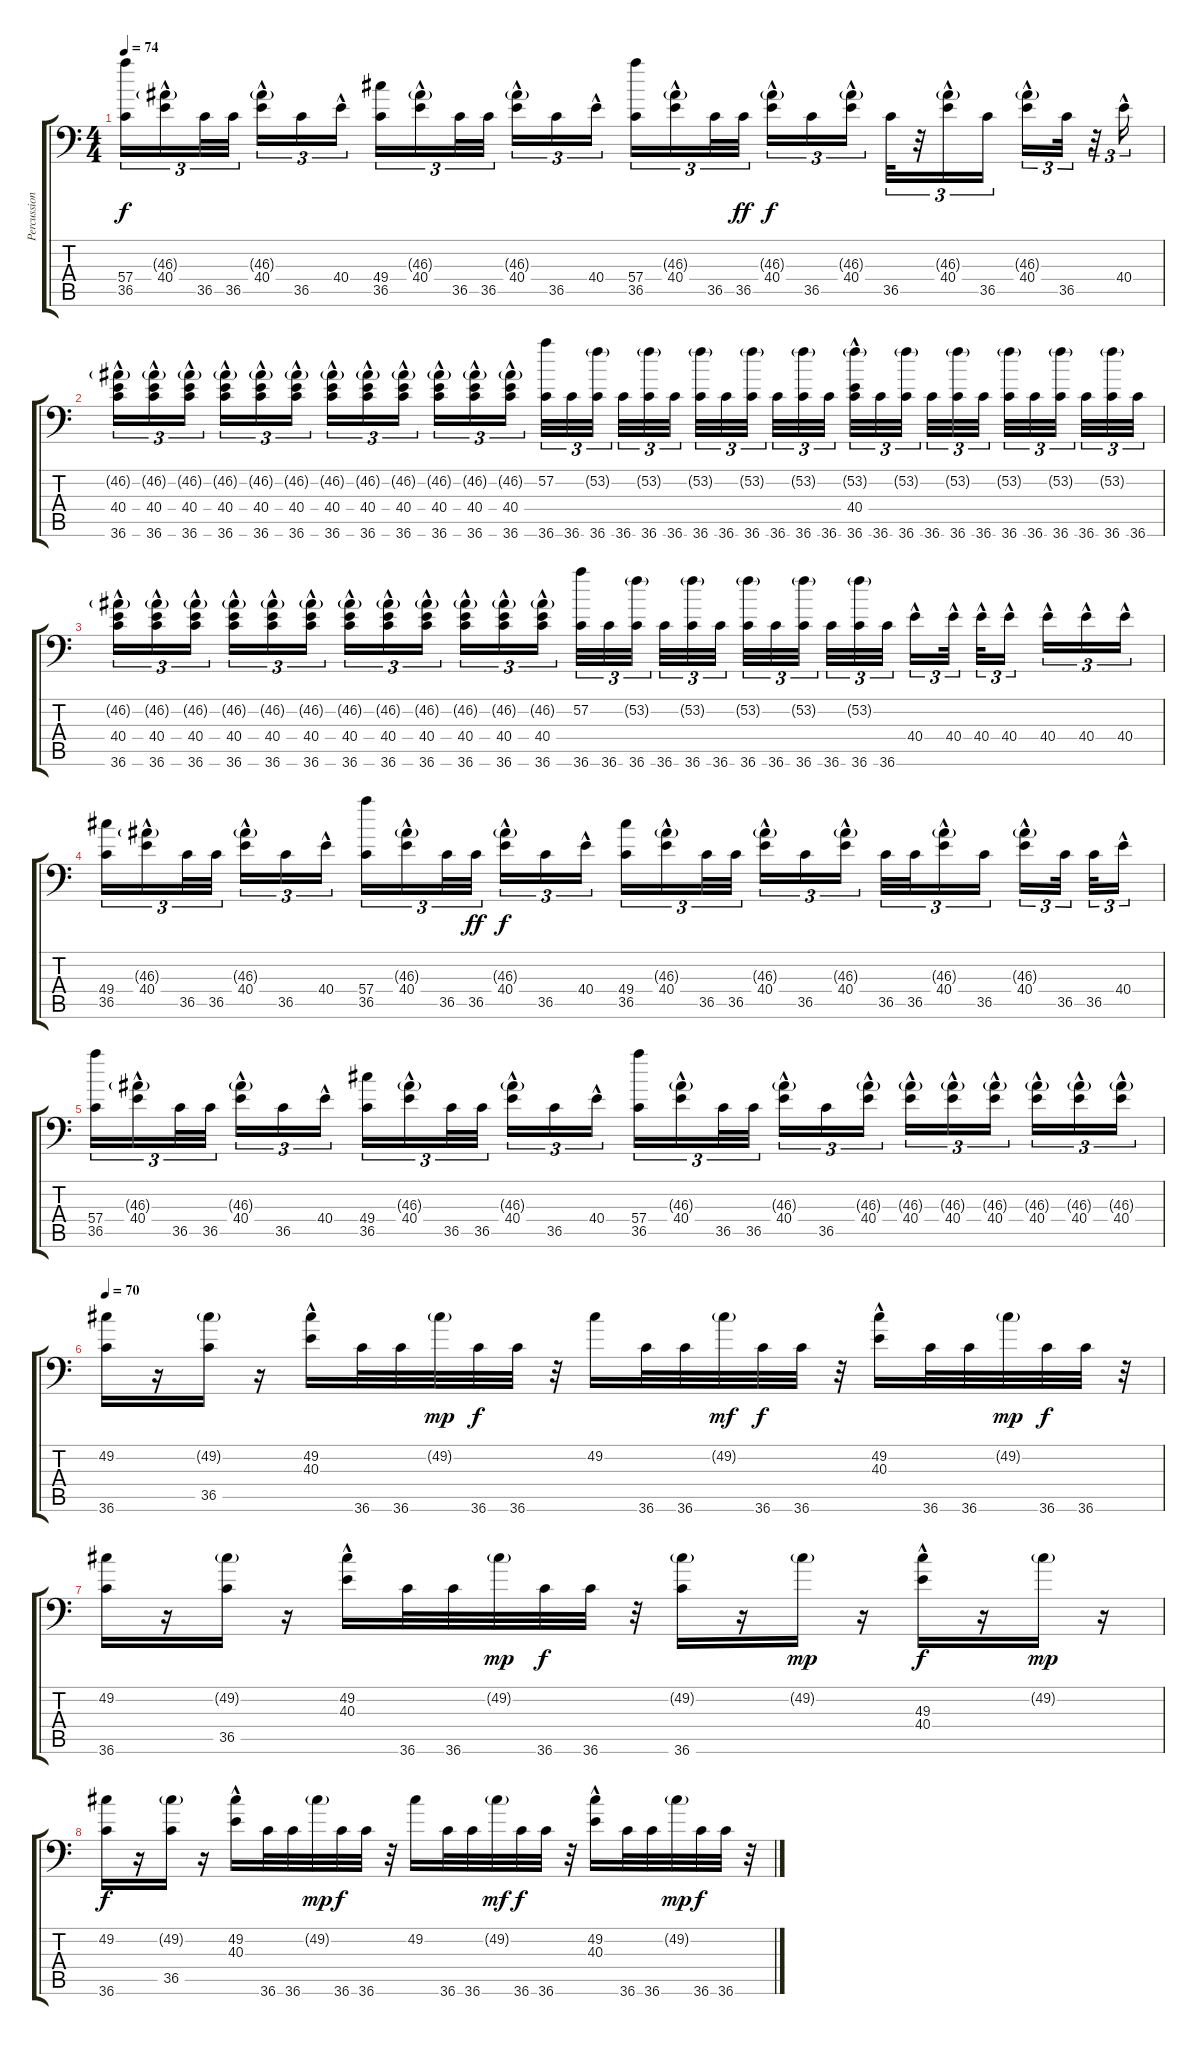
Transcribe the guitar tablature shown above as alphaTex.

\track ("Percussion" "Percussion") {instrument acousticgrandpiano}
\staff {score tabs}
\tuning (C-1 C-1 C-1 C-1 C-1 C-1) {hide}
\ts (4 4)
\tempo 74
\clef f4
\ks c
(57.4 36.5).16{tu (3 2) dy f} (46.3{g} 40.4{hac}).16{tu (3 2)} 36.5.32{tu (3 2)} 36.5.32{tu (3 2)} (46.3{g} 40.4{hac}).16{tu (3 2)} 36.5.16{tu (3 2)} 40.4{hac}.16{tu (3 2)} (49.4 36.5).16{tu (3 2)} (46.3{g} 40.4{hac}).16{tu (3 2)} 36.5.32{tu (3 2)} 36.5.32{tu (3 2)} (46.3{g} 40.4{hac}).16{tu (3 2)} 36.5.16{tu (3 2)} 40.4{hac}.16{tu (3 2)} (57.4 36.5).16{tu (3 2)} (46.3{g} 40.4{hac}).16{tu (3 2)} 36.5.32{tu (3 2)} 36.5.32{tu (3 2) dy ff} (46.3{g} 40.4{hac}).16{tu (3 2) dy f} 36.5.16{tu (3 2)} (46.3{g} 40.4{hac}).16{tu (3 2)} 36.5.32{tu (3 2)} r.32{tu (3 2)} (46.3{g} 40.4{hac}).16{tu (3 2)} 36.5.16{tu (3 2)} (46.3{g} 40.4{hac}).16{tu (3 2)} 36.5.32{tu (3 2)} r.32{tu (3 2)} 40.4{hac}.16{tu (3 2)} |
(46.2{g} 40.4{hac} 36.6).16{tu (3 2)} (46.2{g} 40.4{hac} 36.6).16{tu (3 2)} (46.2{g} 40.4{hac} 36.6).16{tu (3 2)} (46.2{g} 40.4{hac} 36.6).16{tu (3 2)} (46.2{g} 40.4{hac} 36.6).16{tu (3 2)} (46.2{g} 40.4{hac} 36.6).16{tu (3 2)} (46.2{g} 40.4{hac} 36.6).16{tu (3 2)} (46.2{g} 40.4{hac} 36.6).16{tu (3 2)} (46.2{g} 40.4{hac} 36.6).16{tu (3 2)} (46.2{g} 40.4{hac} 36.6).16{tu (3 2)} (46.2{g} 40.4{hac} 36.6).16{tu (3 2)} (46.2{g} 40.4{hac} 36.6).16{tu (3 2)} (57.2 36.6).32{tu (3 2)} 36.6.32{tu (3 2)} (53.2{g} 36.6).32{tu (3 2)} 36.6.32{tu (3 2)} (53.2{g} 36.6).32{tu (3 2)} 36.6.32{tu (3 2)} (53.2{g} 36.6).32{tu (3 2)} 36.6.32{tu (3 2)} (53.2{g} 36.6).32{tu (3 2)} 36.6.32{tu (3 2)} (53.2{g} 36.6).32{tu (3 2)} 36.6.32{tu (3 2)} (53.2{g} 40.4{hac} 36.6).32{tu (3 2)} 36.6.32{tu (3 2)} (53.2{g} 36.6).32{tu (3 2)} 36.6.32{tu (3 2)} (53.2{g} 36.6).32{tu (3 2)} 36.6.32{tu (3 2)} (53.2{g} 36.6).32{tu (3 2)} 36.6.32{tu (3 2)} (53.2{g} 36.6).32{tu (3 2)} 36.6.32{tu (3 2)} (53.2{g} 36.6).32{tu (3 2)} 36.6.32{tu (3 2)} |
(46.2{g} 40.4{hac} 36.6).16{tu (3 2)} (46.2{g} 40.4{hac} 36.6).16{tu (3 2)} (46.2{g} 40.4{hac} 36.6).16{tu (3 2)} (46.2{g} 40.4{hac} 36.6).16{tu (3 2)} (46.2{g} 40.4{hac} 36.6).16{tu (3 2)} (46.2{g} 40.4{hac} 36.6).16{tu (3 2)} (46.2{g} 40.4{hac} 36.6).16{tu (3 2)} (46.2{g} 40.4{hac} 36.6).16{tu (3 2)} (46.2{g} 40.4{hac} 36.6).16{tu (3 2)} (46.2{g} 40.4{hac} 36.6).16{tu (3 2)} (46.2{g} 40.4{hac} 36.6).16{tu (3 2)} (46.2{g} 40.4{hac} 36.6).16{tu (3 2)} (57.2 36.6).32{tu (3 2)} 36.6.32{tu (3 2)} (53.2{g} 36.6).32{tu (3 2)} 36.6.32{tu (3 2)} (53.2{g} 36.6).32{tu (3 2)} 36.6.32{tu (3 2)} (53.2{g} 36.6).32{tu (3 2)} 36.6.32{tu (3 2)} (53.2{g} 36.6).32{tu (3 2)} 36.6.32{tu (3 2)} (53.2{g} 36.6).32{tu (3 2)} 36.6.32{tu (3 2)} 40.4{hac}.16{tu (3 2)} 40.4{hac}.32{tu (3 2)} 40.4{hac}.32{tu (3 2)} 40.4{hac}.16{tu (3 2)} 40.4{hac}.16{tu (3 2)} 40.4{hac}.16{tu (3 2)} 40.4{hac}.16{tu (3 2)} |
(49.4 36.5).16{tu (3 2)} (46.3{g} 40.4{hac}).16{tu (3 2)} 36.5.32{tu (3 2)} 36.5.32{tu (3 2)} (46.3{g} 40.4{hac}).16{tu (3 2)} 36.5.16{tu (3 2)} 40.4{hac}.16{tu (3 2)} (57.4 36.5).16{tu (3 2)} (46.3{g} 40.4{hac}).16{tu (3 2)} 36.5.32{tu (3 2)} 36.5.32{tu (3 2) dy ff} (46.3{g} 40.4{hac}).16{tu (3 2) dy f} 36.5.16{tu (3 2)} 40.4{hac}.16{tu (3 2)} (49.4 36.5).16{tu (3 2)} (46.3{g} 40.4{hac}).16{tu (3 2)} 36.5.32{tu (3 2)} 36.5.32{tu (3 2)} (46.3{g} 40.4{hac}).16{tu (3 2)} 36.5.16{tu (3 2)} (46.3{g} 40.4{hac}).16{tu (3 2)} 36.5.32{tu (3 2)} 36.5.32{tu (3 2)} (46.3{g} 40.4{hac}).16{tu (3 2)} 36.5.16{tu (3 2)} (46.3{g} 40.4{hac}).16{tu (3 2)} 36.5.32{tu (3 2)} 36.5.32{tu (3 2)} 40.4{hac}.16{tu (3 2)} |
(57.4 36.5).16{tu (3 2)} (46.3{g} 40.4{hac}).16{tu (3 2)} 36.5.32{tu (3 2)} 36.5.32{tu (3 2)} (46.3{g} 40.4{hac}).16{tu (3 2)} 36.5.16{tu (3 2)} 40.4{hac}.16{tu (3 2)} (49.4 36.5).16{tu (3 2)} (46.3{g} 40.4{hac}).16{tu (3 2)} 36.5.32{tu (3 2)} 36.5.32{tu (3 2)} (46.3{g} 40.4{hac}).16{tu (3 2)} 36.5.16{tu (3 2)} 40.4{hac}.16{tu (3 2)} (57.4 36.5).16{tu (3 2)} (46.3{g} 40.4{hac}).16{tu (3 2)} 36.5.32{tu (3 2)} 36.5.32{tu (3 2)} (46.3{g} 40.4{hac}).16{tu (3 2)} 36.5.16{tu (3 2)} (46.3{g} 40.4{hac}).16{tu (3 2)} (46.3{g} 40.4{hac}).16{tu (3 2)} (46.3{g} 40.4{hac}).16{tu (3 2)} (46.3{g} 40.4{hac}).16{tu (3 2)} (46.3{g} 40.4{hac}).16{tu (3 2)} (46.3{g} 40.4{hac}).16{tu (3 2)} (46.3{g} 40.4{hac}).16{tu (3 2)} |
\tempo 70
(49.2 36.6).16 r.16 (49.2{g} 36.5).16 r.16 (49.2 40.3{hac}).16 36.6.32 36.6.32 49.2{g}.32{dy mp} 36.6.32{dy f} 36.6.32 r.32 49.2.16 36.6.32 36.6.32 49.2{g}.32{dy mf} 36.6.32{dy f} 36.6.32 r.32 (49.2 40.3{hac}).16 36.6.32 36.6.32 49.2{g}.32{dy mp} 36.6.32{dy f} 36.6.32 r.32 |
(49.2 36.6).16 r.16 (49.2{g} 36.5).16 r.16 (49.2 40.3{hac}).16 36.6.32 36.6.32 49.2{g}.32{dy mp} 36.6.32{dy f} 36.6.32 r.32 (49.2{g} 36.6).16 r.16 49.2{g}.16{dy mp} r.16 (49.3 40.4{hac}).16{dy f} r.16 49.2{g}.16{dy mp} r.16 |
(49.2 36.6).16{dy f} r.16 (49.2{g} 36.5).16 r.16 (49.2 40.3{hac}).16 36.6.32 36.6.32 49.2{g}.32{dy mp} 36.6.32{dy f} 36.6.32 r.32 49.2.16 36.6.32 36.6.32 49.2{g}.32{dy mf} 36.6.32{dy f} 36.6.32 r.32 (49.2 40.3{hac}).16 36.6.32 36.6.32 49.2{g}.32{dy mp} 36.6.32{dy f} 36.6.32 r.32
